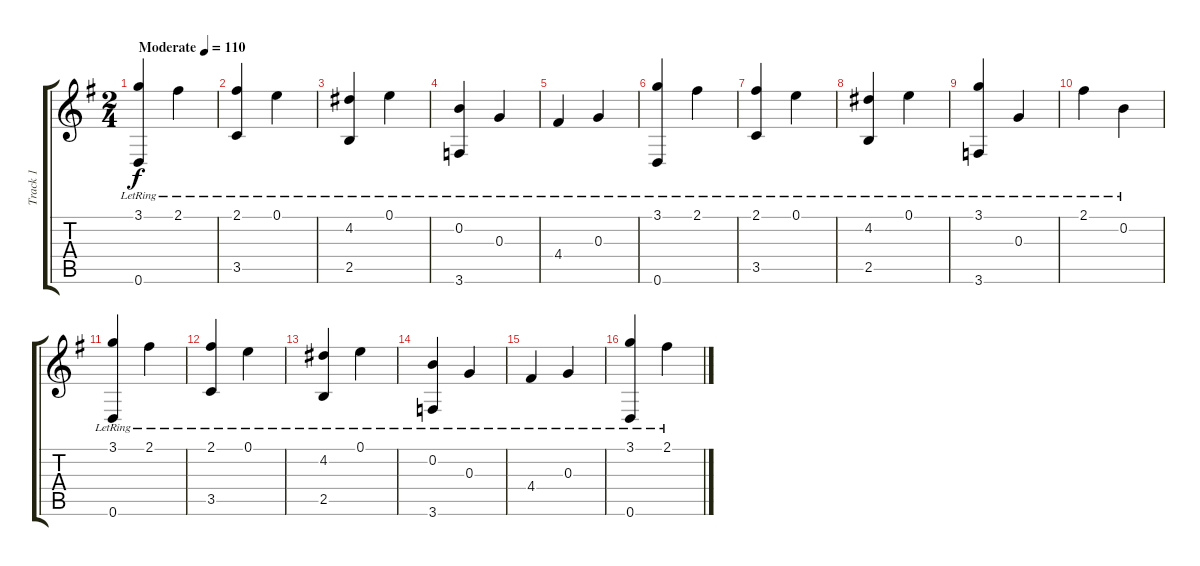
\track ("Track 1" "Track 1") {instrument acousticguitarnylon}
\staff {score tabs}
\tuning (E4 B3 G3 D3 A2 D2) {hide}
\ts (2 4)
\tempo (110 "Moderate")
\clef g2
\ks g
(3.1{lr} 0.6{lr}).4{dy f instrument acousticguitarnylon} 2.1{lr}.4 |
(2.1{lr} 3.5{lr}).4 0.1{lr}.4 |
(4.2{lr} 2.5{lr}).4 0.1{lr}.4 |
(0.2{lr} 3.6{lr}).4 0.3{lr}.4 |
4.4{lr}.4 0.3{lr}.4 |
(3.1{lr} 0.6{lr}).4 2.1{lr}.4 |
(2.1{lr} 3.5{lr}).4 0.1{lr}.4 |
(4.2{lr} 2.5{lr}).4 0.1{lr}.4 |
(3.1{lr} 3.6{lr}).4 0.3{lr}.4 |
2.1{lr}.4 0.2{lr}.4 |
(3.1{lr} 0.6{lr}).4 2.1{lr}.4 |
(2.1{lr} 3.5{lr}).4 0.1{lr}.4 |
(4.2{lr} 2.5{lr}).4 0.1{lr}.4 |
(0.2{lr} 3.6{lr}).4 0.3{lr}.4 |
4.4{lr}.4 0.3{lr}.4 |
(3.1{lr} 0.6{lr}).4 2.1{lr}.4
